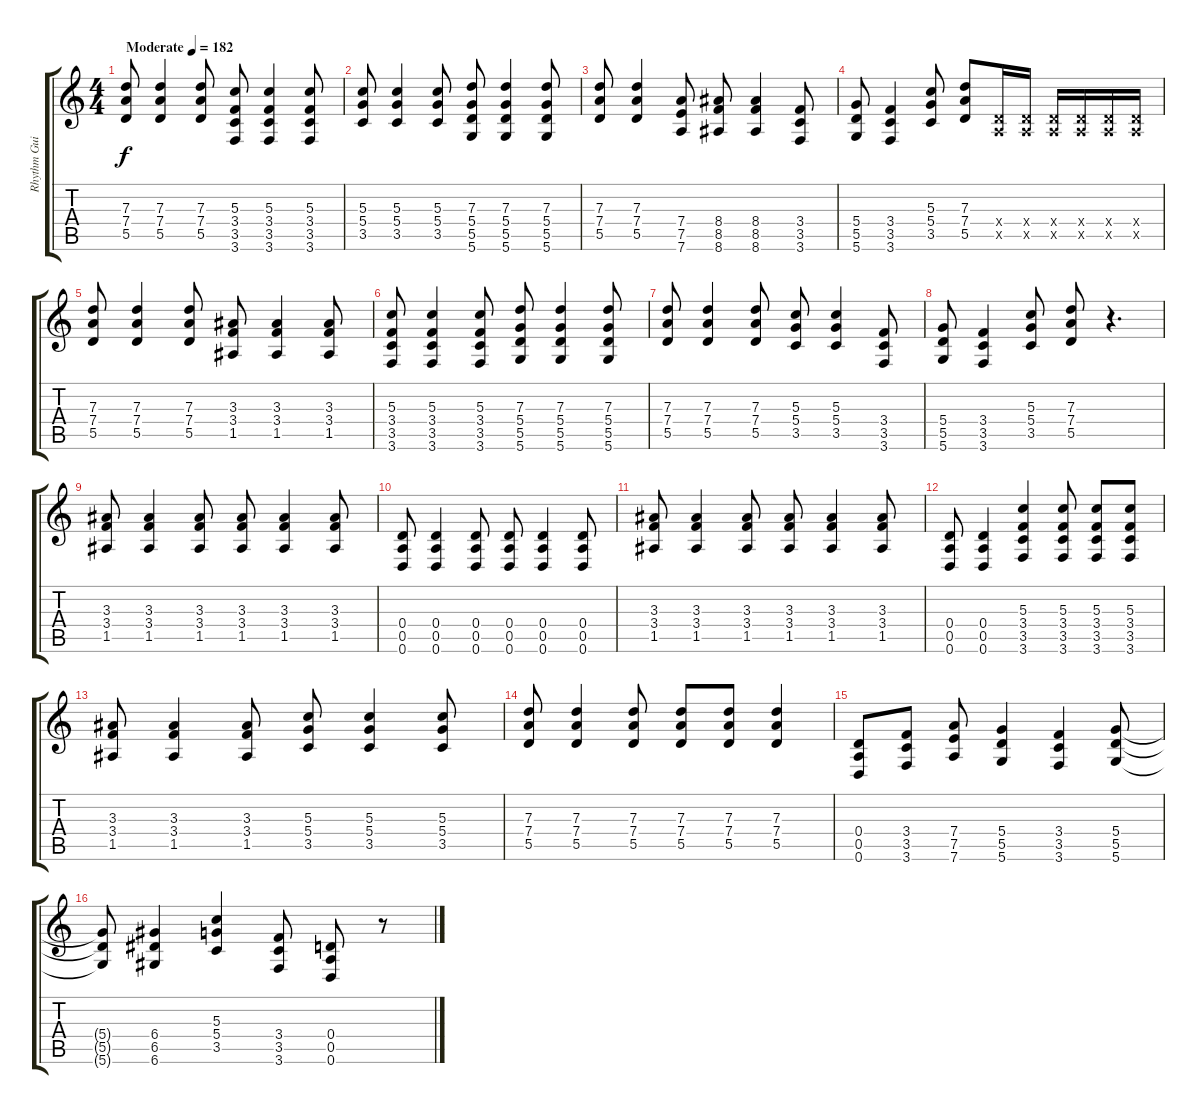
\track ("Rhythm Guitar" "Rhythm Gui") {instrument distortionguitar}
\staff {score tabs}
\tuning (E4 B3 G3 D3 A2 D2) {hide}
\ts (4 4)
\tempo (182 "Moderate")
\clef g2
\ks c
(7.3 7.4 5.5).8{dy f instrument distortionguitar} (7.3 7.4 5.5).4 (7.3 7.4 5.5).8 (5.3 3.4 3.5 3.6).8 (5.3 3.4 3.5 3.6).4 (5.3 3.4 3.5 3.6).8 |
(5.3 5.4 3.5).8 (5.3 5.4 3.5).4 (5.3 5.4 3.5).8 (7.3 5.4 5.5 5.6).8 (7.3 5.4 5.5 5.6).4 (7.3 5.4 5.5 5.6).8 |
(7.3 7.4 5.5).8 (7.3 7.4 5.5).4 (7.4 7.5 7.6).8 (8.4 8.5 8.6).8 (8.4 8.5 8.6).4 (3.4 3.5 3.6).8 |
(5.4 5.5 5.6).8 (3.4 3.5 3.6).4 (5.3 5.4 3.5).8 (7.3 7.4 5.5).8 (0.4{x} 0.5{x}).16 (0.4{x} 0.5{x}).16 (0.4{x} 0.5{x}).16 (0.4{x} 0.5{x}).16 (0.4{x} 0.5{x}).16 (0.4{x} 0.5{x}).16 |
(7.3 7.4 5.5).8 (7.3 7.4 5.5).4 (7.3 7.4 5.5).8 (3.3 3.4 1.5).8 (3.3 3.4 1.5).4 (3.3 3.4 1.5).8 |
(5.3 3.4 3.5 3.6).8 (5.3 3.4 3.5 3.6).4 (5.3 3.4 3.5 3.6).8 (7.3 5.4 5.5 5.6).8 (7.3 5.4 5.5 5.6).4 (7.3 5.4 5.5 5.6).8 |
(7.3 7.4 5.5).8 (7.3 7.4 5.5).4 (7.3 7.4 5.5).8 (5.3 5.4 3.5).8 (5.3 5.4 3.5).4 (3.4 3.5 3.6).8 |
(5.4 5.5 5.6).8 (3.4 3.5 3.6).4 (5.3 5.4 3.5).8 (7.3 7.4 5.5).8 r.4{d} |
(3.3 3.4 1.5).8 (3.3 3.4 1.5).4 (3.3 3.4 1.5).8 (3.3 3.4 1.5).8 (3.3 3.4 1.5).4 (3.3 3.4 1.5).8 |
(0.4 0.5 0.6).8 (0.4 0.5 0.6).4 (0.4 0.5 0.6).8 (0.4 0.5 0.6).8 (0.4 0.5 0.6).4 (0.4 0.5 0.6).8 |
(3.3 3.4 1.5).8 (3.3 3.4 1.5).4 (3.3 3.4 1.5).8 (3.3 3.4 1.5).8 (3.3 3.4 1.5).4 (3.3 3.4 1.5).8 |
(0.4 0.5 0.6).8 (0.4 0.5 0.6).4 (5.3 3.4 3.5 3.6).4 (5.3 3.4 3.5 3.6).8 (5.3 3.4 3.5 3.6).8 (5.3 3.4 3.5 3.6).8 |
(3.3 3.4 1.5).8 (3.3 3.4 1.5).4 (3.3 3.4 1.5).8 (5.3 5.4 3.5).8 (5.3 5.4 3.5).4 (5.3 5.4 3.5).8 |
(7.3 7.4 5.5).8 (7.3 7.4 5.5).4 (7.3 7.4 5.5).8 (7.3 7.4 5.5).8 (7.3 7.4 5.5).8 (7.3 7.4 5.5).4 |
(0.4 0.5 0.6).8 (3.4 3.5 3.6).8 (7.4 7.5 7.6).8 (5.4 5.5 5.6).4 (3.4 3.5 3.6).4 (5.4 5.5 5.6).8 |
(5.4{t} 5.5{t} 5.6{t}).8 (6.4 6.5 6.6).4 (5.3 5.4 3.5).4 (3.4 3.5 3.6).8 (0.4 0.5 0.6).8 r.8
